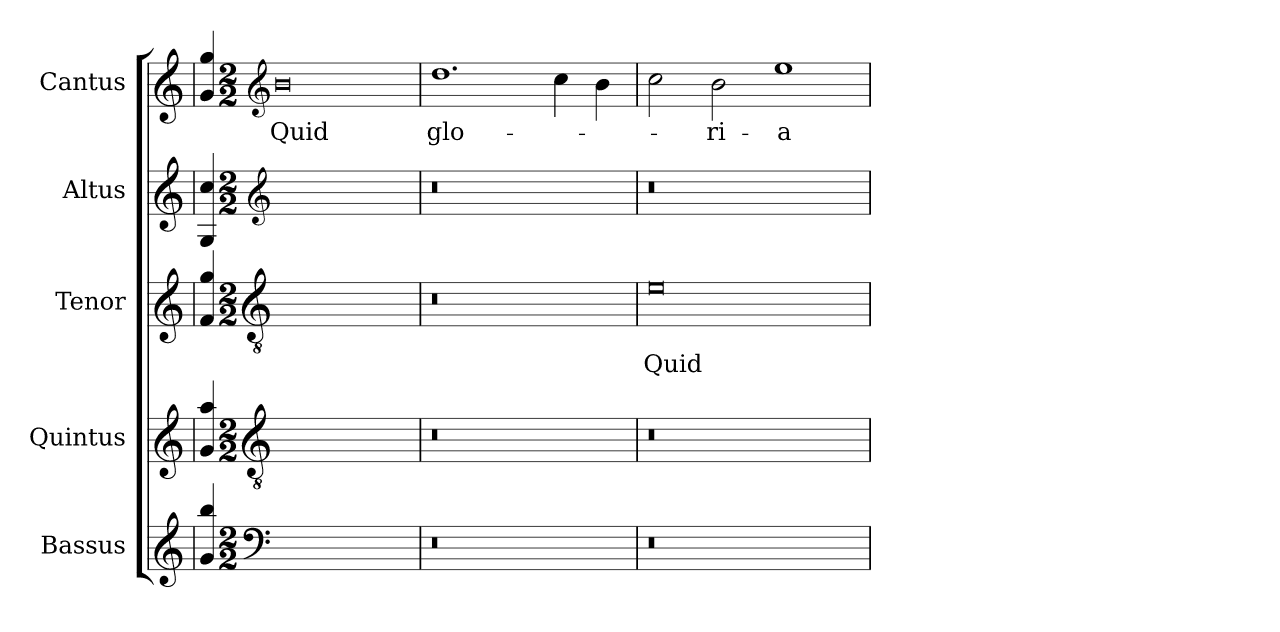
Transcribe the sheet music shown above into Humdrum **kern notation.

**kern	**kern	**kern	**text	**kern	**kern	**text
*part5	*part4	*part3	*part3	*part2	*part1	*part1
*staff5	*staff4	*staff3	*staff3	*staff2	*staff1	*staff1
*I"Bassus	*I"Quintus	*I"Tenor	*	*I"Altus	*I"Cantus	*
!!LO:PB:g=z
*stria5	*stria5	*stria5	*	*stria5	*stria5	*
=1	=1	=1	=1!	=1	=1!	=1!
4bb/ 4g/	4aa/ 4g/	4gg/ 4f/	.	4cc/ 4G/	4gg/ 4g/	.
*clefF4	*clefGv2	*clefGv2	*	*clefG2	*clefG2	*
*M2/2	*M2/2	*M2/2	*	*M2/2	*M2/2	*
*met(c|)	*met(c|)	*met(c|)	*	*met(c|)	*met(c|)	*
!	!	!	!	!	!	!LO:LY:b:cj
0ryy	0ryy	0ryy	.	0ryy	0b	Quid
=2	=2	=2	=2	=2	=2	=2
!	!	!	!	!	!	!LO:LY:b:cj
0r	0r	0r	.	0r	1.dd	glo-
.	.	.	.	.	4cc\	.
.	.	.	.	.	4b\	.
=3	=3	=3	=3	=3	=3	=3
!	!	!	!LO:LY:b:cj	!	!	!
0r	0r	0e	Quid	0r	2cc\	.
!	!	!	!	!	!	!LO:LY:b:cj
.	.	.	.	.	2b\	-ri-
!	!	!	!	!	!	!LO:LY:b:cj
.	.	.	.	.	1ee	-a-
=	=	=	=	=	=	=
*-	*-	*-	*-	*-	*-	*-
